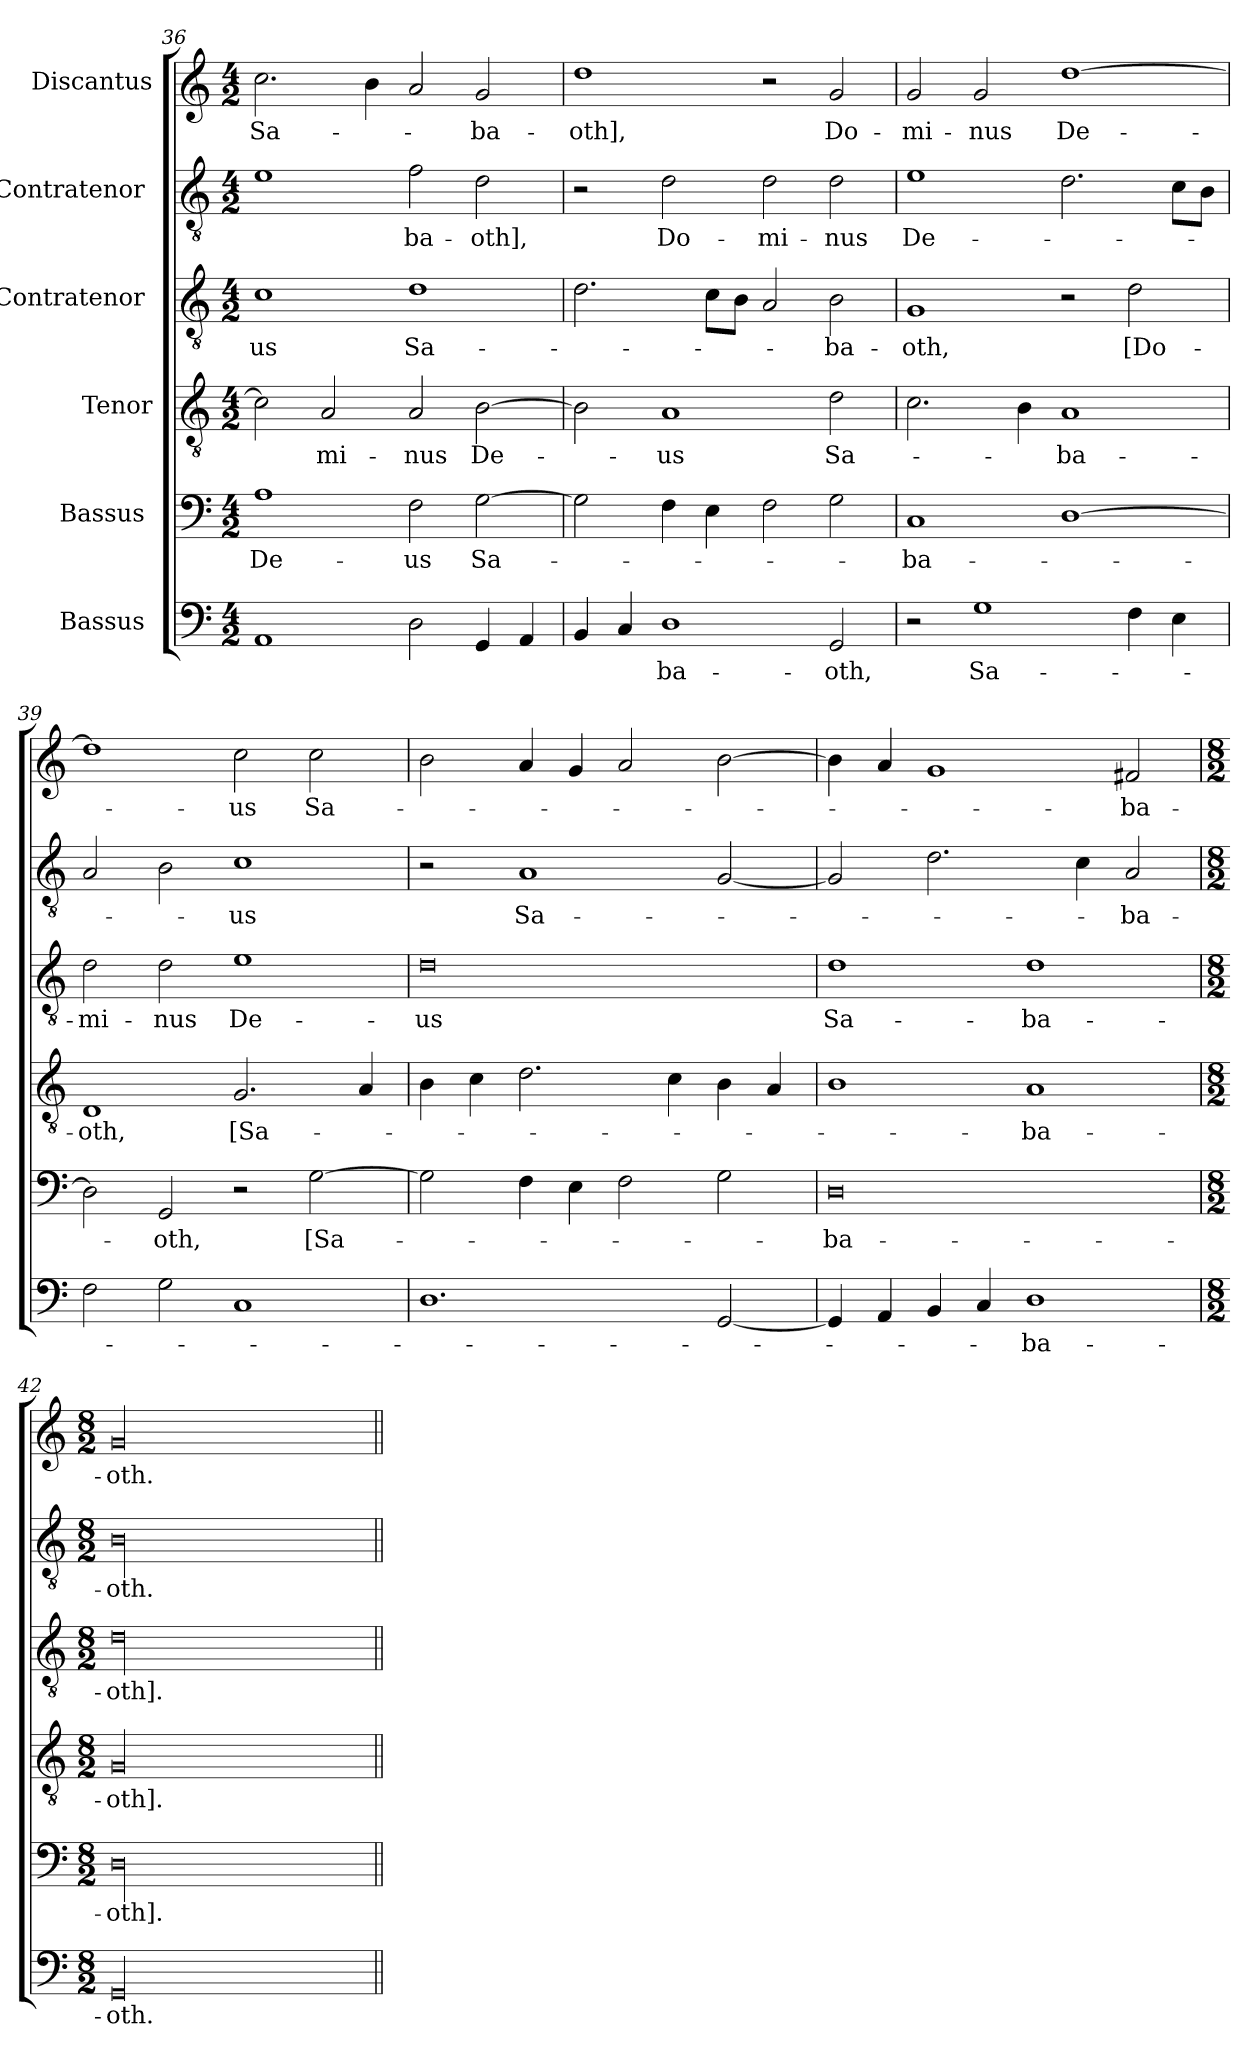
**kern	**text	**kern	**text	**kern	**text	**kern	**text	**kern	**text	**kern	**text
*part6	*part6	*part5	*part5	*part4	*part4	*part3	*part3	*part2	*part2	*part1	*part1
*staff6	*staff6	*staff5	*staff5	*staff4	*staff4	*staff3	*staff3	*staff2	*staff2	*staff1	*staff1
*I"Bassus [2]	*	*I"Bassus [1]	*	*I"Tenor	*	*I"Contratenor [2]	*	*I"Contratenor [1]	*	*I"Discantus	*
*clefF4	*	*clefF4	*	*clefGv2	*	*clefGv2	*	*clefGv2	*	*clefG2	*
*k[]	*	*k[]	*	*k[]	*	*k[]	*	*k[]	*	*k[]	*
*M4/2	*	*M4/2	*	*M4/2	*	*M4/2	*	*M4/2	*	*M4/2	*
=36	=36	=36	=36	=36	=36	=36	=36	=36	=36	=36	=36
1AA/	.	1A\	De-	2c\]	.	1c\	-us	1e\	.	2.cc\	Sa-
.	.	.	.	2A/	-mi-	.	.	.	.	.	.
.	.	.	.	.	.	.	.	.	.	4b\	.
2D\	.	2F\	-us	2A/	-nus	1d\	Sa-	2f\	-ba-	2a/	.
4GG/	.	[2G\	Sa-	[2B\	De-	.	.	2d\	-oth],	2g/	-ba-
4AA/	.	.	.	.	.	.	.	.	.	.	.
=37	=37	=37	=37	=37	=37	=37	=37	=37	=37	=37	=37
4BB/	.	2G\]	.	2B\]	.	2.d\	.	2r	.	1dd\	-oth],
4C/	.	.	.	.	.	.	.	.	.	.	.
1D\	-ba-	4F\	.	1A/	-us	.	.	2d\	Do-	.	.
.	.	4E\	.	.	.	8c\L	.	.	.	.	.
.	.	.	.	.	.	8B\J	.	.	.	.	.
.	.	2F\	.	.	.	2A/	.	2d\	-mi-	2r	.
2GG/	-oth,	2G\	.	2d\	Sa-	2B\	-ba-	2d\	-nus	2g/	Do-
=38	=38	=38	=38	=38	=38	=38	=38	=38	=38	=38	=38
2r	.	1C/	-ba-	2.c\	.	1G/	-oth,	1e\	De-	2g/	-mi-
1G\	Sa-	.	.	.	.	.	.	.	.	2g/	-nus
.	.	.	.	4B\	.	.	.	.	.	.	.
.	.	[1D\	.	1A/	-ba-	2r	.	2.d\	.	[1dd\	De-
4F\	.	.	.	.	.	2d\	[Do-	.	.	.	.
4E\	.	.	.	.	.	.	.	8c\L	.	.	.
.	.	.	.	.	.	.	.	8B\J	.	.	.
=39	=39	=39	=39	=39	=39	=39	=39	=39	=39	=39	=39
2F\	.	2D\]	.	1D/	-oth,	2d\	-mi-	2A/	.	1dd\]	.
2G\	.	2GG/	-oth,	.	.	2d\	-nus	2B\	.	.	.
1C/	.	2r	.	2.G/	[Sa-	1e\	De-	1c\	-us	2cc\	-us
.	.	[2G\	[Sa-	.	.	.	.	.	.	2cc\	Sa-
.	.	.	.	4A/	.	.	.	.	.	.	.
=40	=40	=40	=40	=40	=40	=40	=40	=40	=40	=40	=40
1.D\	.	2G\]	.	4B\	.	0d\	-us	2r	.	2b\	.
.	.	.	.	4c\	.	.	.	.	.	.	.
.	.	4F\	.	2.d\	.	.	.	1A/	Sa-	4a/	.
.	.	4E\	.	.	.	.	.	.	.	4g/	.
.	.	2F\	.	.	.	.	.	.	.	2a/	.
.	.	.	.	4c\	.	.	.	.	.	.	.
[2GG/	.	2G\	.	4B\	.	.	.	[2G/	.	[2b\	.
.	.	.	.	4A/	.	.	.	.	.	.	.
=41	=41	=41	=41	=41	=41	=41	=41	=41	=41	=41	=41
4GG/]	.	0D\	-ba-	1B\	.	1d\	Sa-	2G/]	.	4b\]	.
4AA/	.	.	.	.	.	.	.	.	.	4a/	.
4BB/	.	.	.	.	.	.	.	2.d\	.	1g/	.
4C/	.	.	.	.	.	.	.	.	.	.	.
1D\	-ba-	.	.	1A/	-ba-	1d\	-ba-	.	.	.	.
.	.	.	.	.	.	.	.	4c\	.	.	.
.	.	.	.	.	.	.	.	2A/	-ba-	2f#X/	-ba-
=42	=42	=42	=42	=42	=42	=42	=42	=42	=42	=42	=42
*M8/2	*	*M8/2	*	*M8/2	*	*M8/2	*	*M8/2	*	*M8/2	*
00GG/	-oth.	00D\	-oth].	00G/	-oth].	00d\	-oth].	00B\	-oth.	00g/	-oth.
=||	=||	=||	=||	=||	=||	=||	=||	=||	=||	=||	=||
*-	*-	*-	*-	*-	*-	*-	*-	*-	*-	*-	*-
